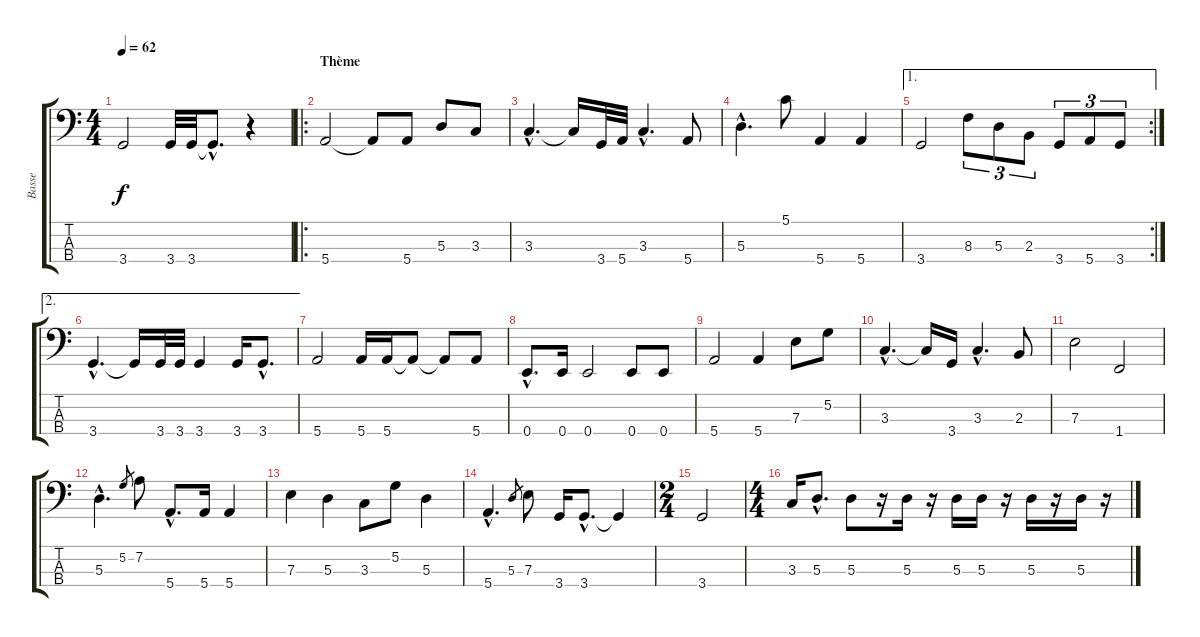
\track ("Basse" "Basse") {instrument electricbassfinger}
\staff {score tabs}
\tuning (G2 D2 A1 E1) {hide}
\ts (4 4)
\tempo 62
\clef f4
\ks c
3.4.2{dy f} 3.4.32 3.4.32 3.4{hac t}.8{d} r.4 |
\ro
\section ("" "Thème")
5.4.2 5.4{t}.8 5.4.8 5.3.8 3.3.8 |
3.3{hac}.4{d} 3.3{t}.16 3.4.32 5.4.32 3.3{hac}.4{d} 5.4.8 |
5.3{hac}.4{d} 5.1.8 5.4.4 5.4.4 |
\ae 1
\rc 2
3.4.2 8.3.8{tu (3 2)} 5.3.8{tu (3 2)} 2.3.8{tu (3 2)} 3.4.8{tu (3 2)} 5.4.8{tu (3 2)} 3.4.8{tu (3 2)} |
\ae 2
3.4{hac}.4{d} 3.4{t}.16 3.4.32 3.4.32 3.4.4 3.4.16 3.4{hac}.8{d} |
5.4.2 5.4.16 5.4.16 5.4{t}.8 5.4{t}.8 5.4.8 |
0.4{hac}.8{d} 0.4.16 0.4.2 0.4.8 0.4.8 |
5.4.2 5.4.4 7.3.8 5.2.8 |
3.3{hac}.4{d} 3.3{t}.16 3.4.16 3.3{hac}.4{d} 2.3.8 |
7.3.2 1.4.2 |
5.3{hac}.4{d} 5.2.8{gr} 7.2.8 5.4{hac}.8{d} 5.4.16 5.4.4 |
7.3.4 5.3.4 3.3.8 5.2.8 5.3.4 |
5.4{hac}.4{d} 5.3.8{gr} 7.3.8 3.4.16 3.4{hac}.8{d} 3.4{t}.4 |
\ts (2 4)
3.4.2 |
\ts (4 4)
3.3.16 5.3{hac}.8{d} 5.3.8 r.16 5.3.16 r.16 5.3.16 5.3.16 r.16 5.3.16 r.16 5.3.16 r.16
